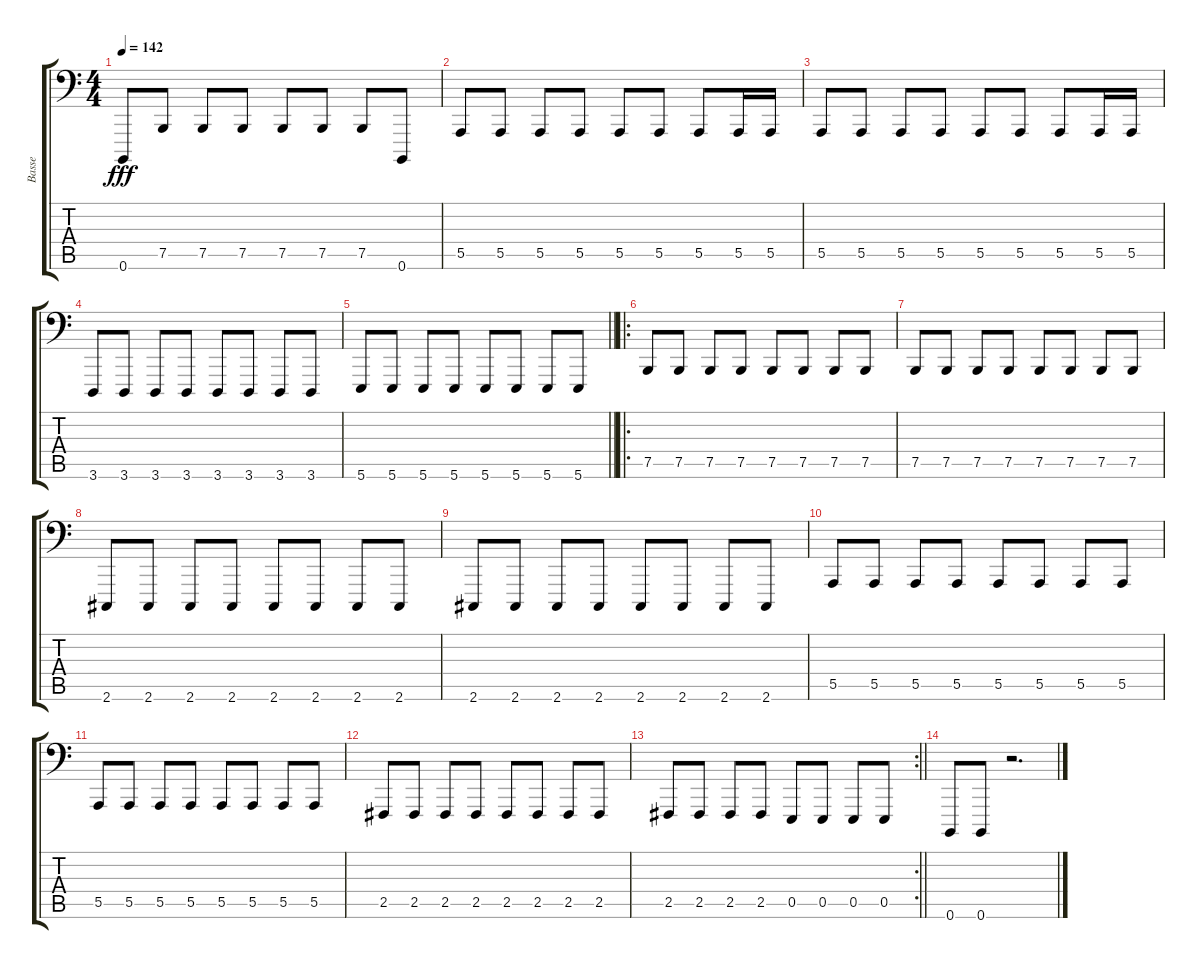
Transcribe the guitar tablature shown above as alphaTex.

\track ("Basse" "Basse") {instrument lead8bassandlead}
\staff {score tabs}
\tuning (B2 Gb2 D2 A1 E1 B0) {hide}
\ts (4 4)
\tempo 142
\clef f4
\ks c
0.6.8{dy fff} 7.5.8 7.5.8 7.5.8 7.5.8 7.5.8 7.5.8 0.6.8 |
5.5.8 5.5.8 5.5.8 5.5.8 5.5.8 5.5.8 5.5.8 5.5.16 5.5.16 |
5.5.8 5.5.8 5.5.8 5.5.8 5.5.8 5.5.8 5.5.8 5.5.16 5.5.16 |
3.6.8 3.6.8 3.6.8 3.6.8 3.6.8 3.6.8 3.6.8 3.6.8 |
\barLineRight lightlight
5.6.8 5.6.8 5.6.8 5.6.8 5.6.8 5.6.8 5.6.8 5.6.8 |
\ro
7.5.8 7.5.8 7.5.8 7.5.8 7.5.8 7.5.8 7.5.8 7.5.8 |
7.5.8 7.5.8 7.5.8 7.5.8 7.5.8 7.5.8 7.5.8 7.5.8 |
2.6.8 2.6.8 2.6.8 2.6.8 2.6.8 2.6.8 2.6.8 2.6.8 |
2.6.8 2.6.8 2.6.8 2.6.8 2.6.8 2.6.8 2.6.8 2.6.8 |
5.5.8 5.5.8 5.5.8 5.5.8 5.5.8 5.5.8 5.5.8 5.5.8 |
5.5.8 5.5.8 5.5.8 5.5.8 5.5.8 5.5.8 5.5.8 5.5.8 |
2.5.8 2.5.8 2.5.8 2.5.8 2.5.8 2.5.8 2.5.8 2.5.8 |
\rc 2
\barLineRight lightlight
2.5.8 2.5.8 2.5.8 2.5.8 0.5.8 0.5.8 0.5.8 0.5.8 |
0.6.8 0.6.8 r.2{d}
